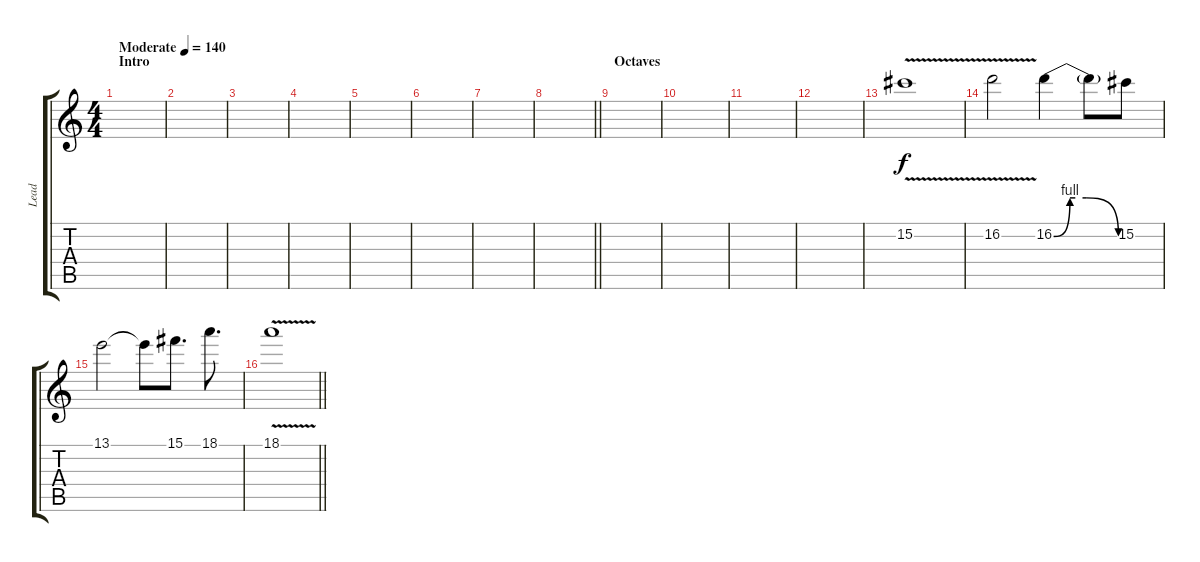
\track ("Lead" "Lead") {instrument overdrivenguitar}
\staff {score tabs}
\tuning (Eb4 Bb3 Gb3 Db3 Ab2 Db2) {hide}
\ts (4 4)
\section ("" "Intro")
\tempo (140 "Moderate")
\clef g2
\ks c
|
|
|
|
|
|
|
\barLineRight lightlight
|
\section ("" "Octaves")
|
|
|
|
15.2{v}.1 |
16.2{v}.2 16.2{be (custom 0 0 15 4 20 4 30 4 60 0)}.4 16.2{t}.8 15.2.8 |
13.1.2 13.1{t}.8 15.1.8{d} 18.1.8{d} |
\barLineRight lightlight
18.1{v}.1
